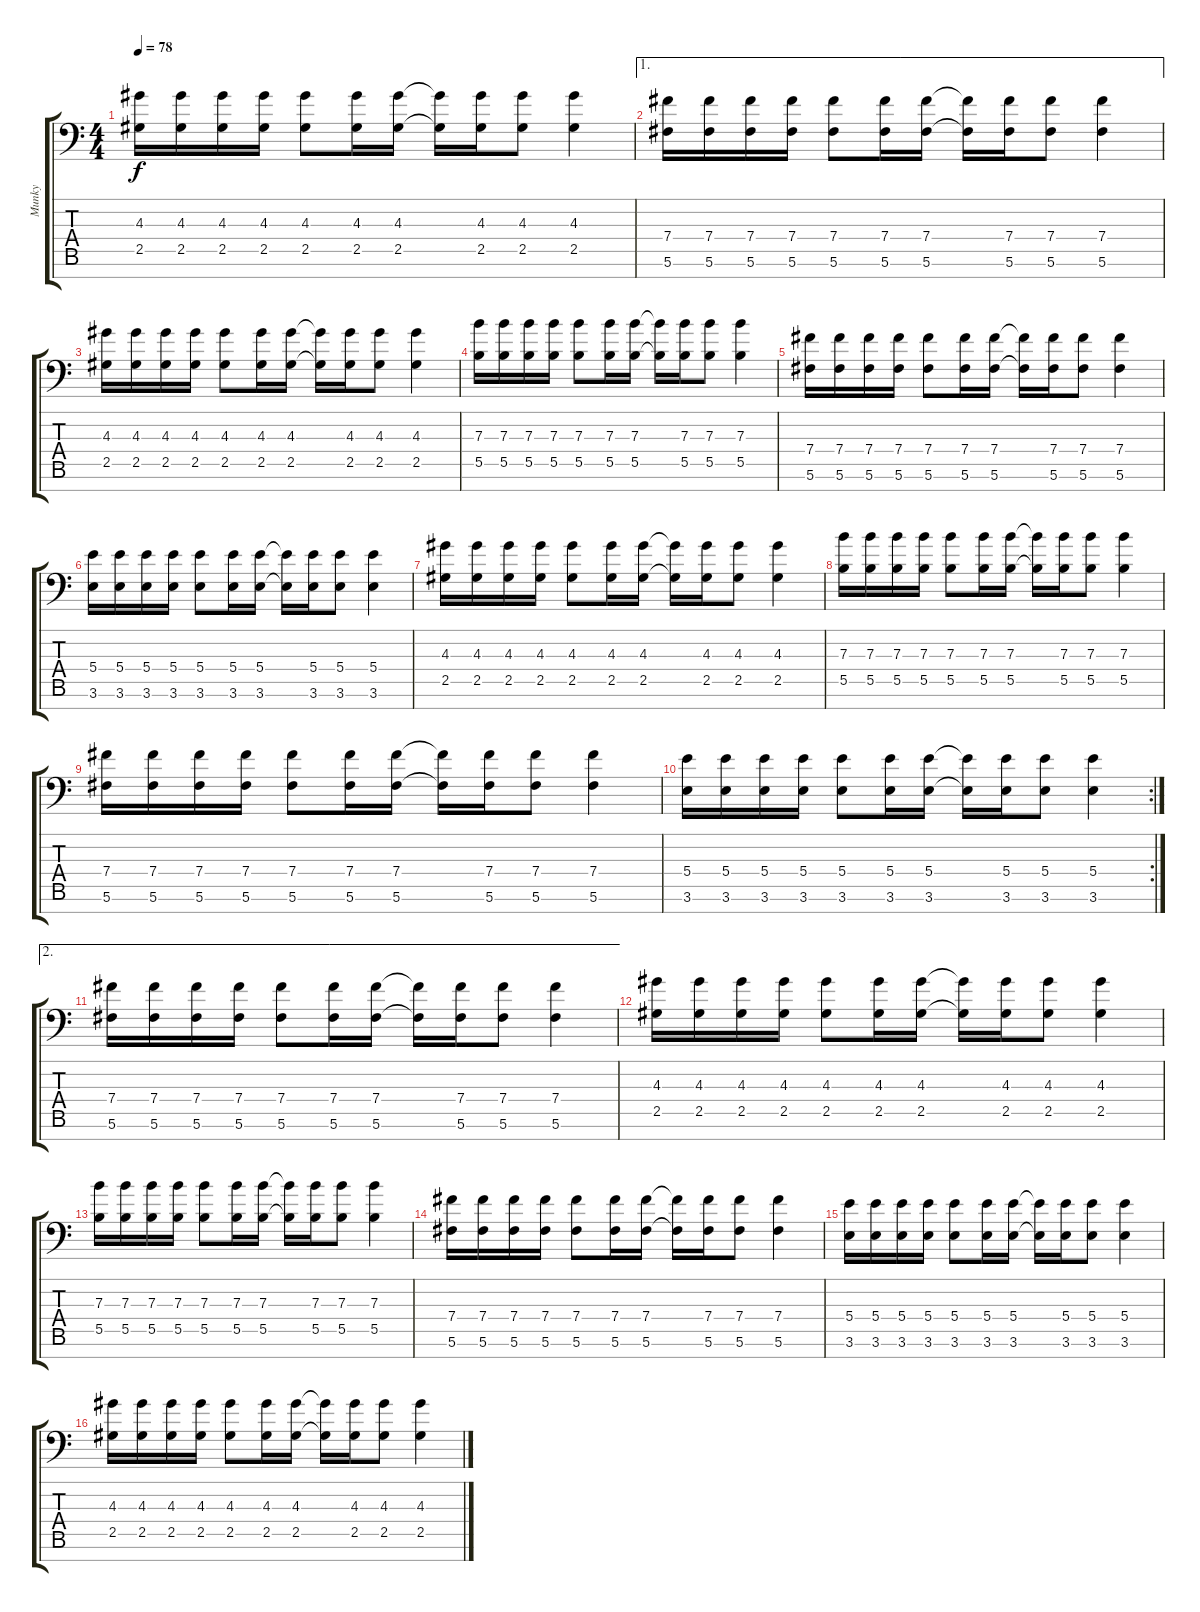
\track ("Munky" "Munky") {instrument electricguitarclean}
\staff {score tabs}
\tuning (Db4 Ab3 E3 B2 Gb2 Db2 Ab1) {hide}
\ts (4 4)
\tempo 78
\clef f4
\ks c
(4.3 2.5).16{dy f instrument acousticguitarnylon} (4.3 2.5).16 (4.3 2.5).16 (4.3 2.5).16 (4.3 2.5).8 (4.3 2.5).16 (4.3 2.5).16 (4.3{t} 2.5{t}).16 (4.3 2.5).16 (4.3 2.5).8 (4.3 2.5).4 |
\ae 1
(7.4 5.6).16 (7.4 5.6).16 (7.4 5.6).16 (7.4 5.6).16 (7.4 5.6).8 (7.4 5.6).16 (7.4 5.6).16 (7.4{t} 5.6{t}).16 (7.4 5.6).16 (7.4 5.6).8 (7.4 5.6).4 |
(4.3 2.5).16{instrument acousticguitarnylon} (4.3 2.5).16 (4.3 2.5).16 (4.3 2.5).16 (4.3 2.5).8 (4.3 2.5).16 (4.3 2.5).16 (4.3{t} 2.5{t}).16 (4.3 2.5).16 (4.3 2.5).8 (4.3 2.5).4 |
(7.3 5.5).16 (7.3 5.5).16 (7.3 5.5).16 (7.3 5.5).16 (7.3 5.5).8 (7.3 5.5).16 (7.3 5.5).16 (7.3{t} 5.5{t}).16 (7.3 5.5).16 (7.3 5.5).8 (7.3 5.5).4 |
(7.4 5.6).16{instrument acousticguitarnylon} (7.4 5.6).16 (7.4 5.6).16 (7.4 5.6).16 (7.4 5.6).8 (7.4 5.6).16 (7.4 5.6).16 (7.4{t} 5.6{t}).16 (7.4 5.6).16 (7.4 5.6).8 (7.4 5.6).4 |
(5.4 3.6).16 (5.4 3.6).16 (5.4 3.6).16 (5.4 3.6).16 (5.4 3.6).8 (5.4 3.6).16 (5.4 3.6).16 (5.4{t} 3.6{t}).16 (5.4 3.6).16 (5.4 3.6).8 (5.4 3.6).4 |
(4.3 2.5).16{instrument acousticguitarnylon} (4.3 2.5).16 (4.3 2.5).16 (4.3 2.5).16 (4.3 2.5).8 (4.3 2.5).16 (4.3 2.5).16 (4.3{t} 2.5{t}).16 (4.3 2.5).16 (4.3 2.5).8 (4.3 2.5).4 |
(7.3 5.5).16 (7.3 5.5).16 (7.3 5.5).16 (7.3 5.5).16 (7.3 5.5).8 (7.3 5.5).16 (7.3 5.5).16 (7.3{t} 5.5{t}).16 (7.3 5.5).16 (7.3 5.5).8 (7.3 5.5).4 |
(7.4 5.6).16{instrument acousticguitarnylon} (7.4 5.6).16 (7.4 5.6).16 (7.4 5.6).16 (7.4 5.6).8 (7.4 5.6).16 (7.4 5.6).16 (7.4{t} 5.6{t}).16 (7.4 5.6).16 (7.4 5.6).8 (7.4 5.6).4 |
\rc 2
(5.4 3.6).16 (5.4 3.6).16 (5.4 3.6).16 (5.4 3.6).16 (5.4 3.6).8 (5.4 3.6).16 (5.4 3.6).16 (5.4{t} 3.6{t}).16 (5.4 3.6).16 (5.4 3.6).8 (5.4 3.6).4 |
\ae 2
(7.4 5.6).16 (7.4 5.6).16 (7.4 5.6).16 (7.4 5.6).16 (7.4 5.6).8 (7.4 5.6).16 (7.4 5.6).16 (7.4{t} 5.6{t}).16 (7.4 5.6).16 (7.4 5.6).8 (7.4 5.6).4 |
(4.3 2.5).16{instrument acousticguitarnylon} (4.3 2.5).16 (4.3 2.5).16 (4.3 2.5).16 (4.3 2.5).8 (4.3 2.5).16 (4.3 2.5).16 (4.3{t} 2.5{t}).16 (4.3 2.5).16 (4.3 2.5).8 (4.3 2.5).4 |
(7.3 5.5).16 (7.3 5.5).16 (7.3 5.5).16 (7.3 5.5).16 (7.3 5.5).8 (7.3 5.5).16 (7.3 5.5).16 (7.3{t} 5.5{t}).16 (7.3 5.5).16 (7.3 5.5).8 (7.3 5.5).4 |
(7.4 5.6).16{instrument acousticguitarnylon} (7.4 5.6).16 (7.4 5.6).16 (7.4 5.6).16 (7.4 5.6).8 (7.4 5.6).16 (7.4 5.6).16 (7.4{t} 5.6{t}).16 (7.4 5.6).16 (7.4 5.6).8 (7.4 5.6).4 |
(5.4 3.6).16 (5.4 3.6).16 (5.4 3.6).16 (5.4 3.6).16 (5.4 3.6).8 (5.4 3.6).16 (5.4 3.6).16 (5.4{t} 3.6{t}).16 (5.4 3.6).16 (5.4 3.6).8 (5.4 3.6).4 |
(4.3 2.5).16{instrument acousticguitarnylon} (4.3 2.5).16 (4.3 2.5).16 (4.3 2.5).16 (4.3 2.5).8 (4.3 2.5).16 (4.3 2.5).16 (4.3{t} 2.5{t}).16 (4.3 2.5).16 (4.3 2.5).8 (4.3 2.5).4
